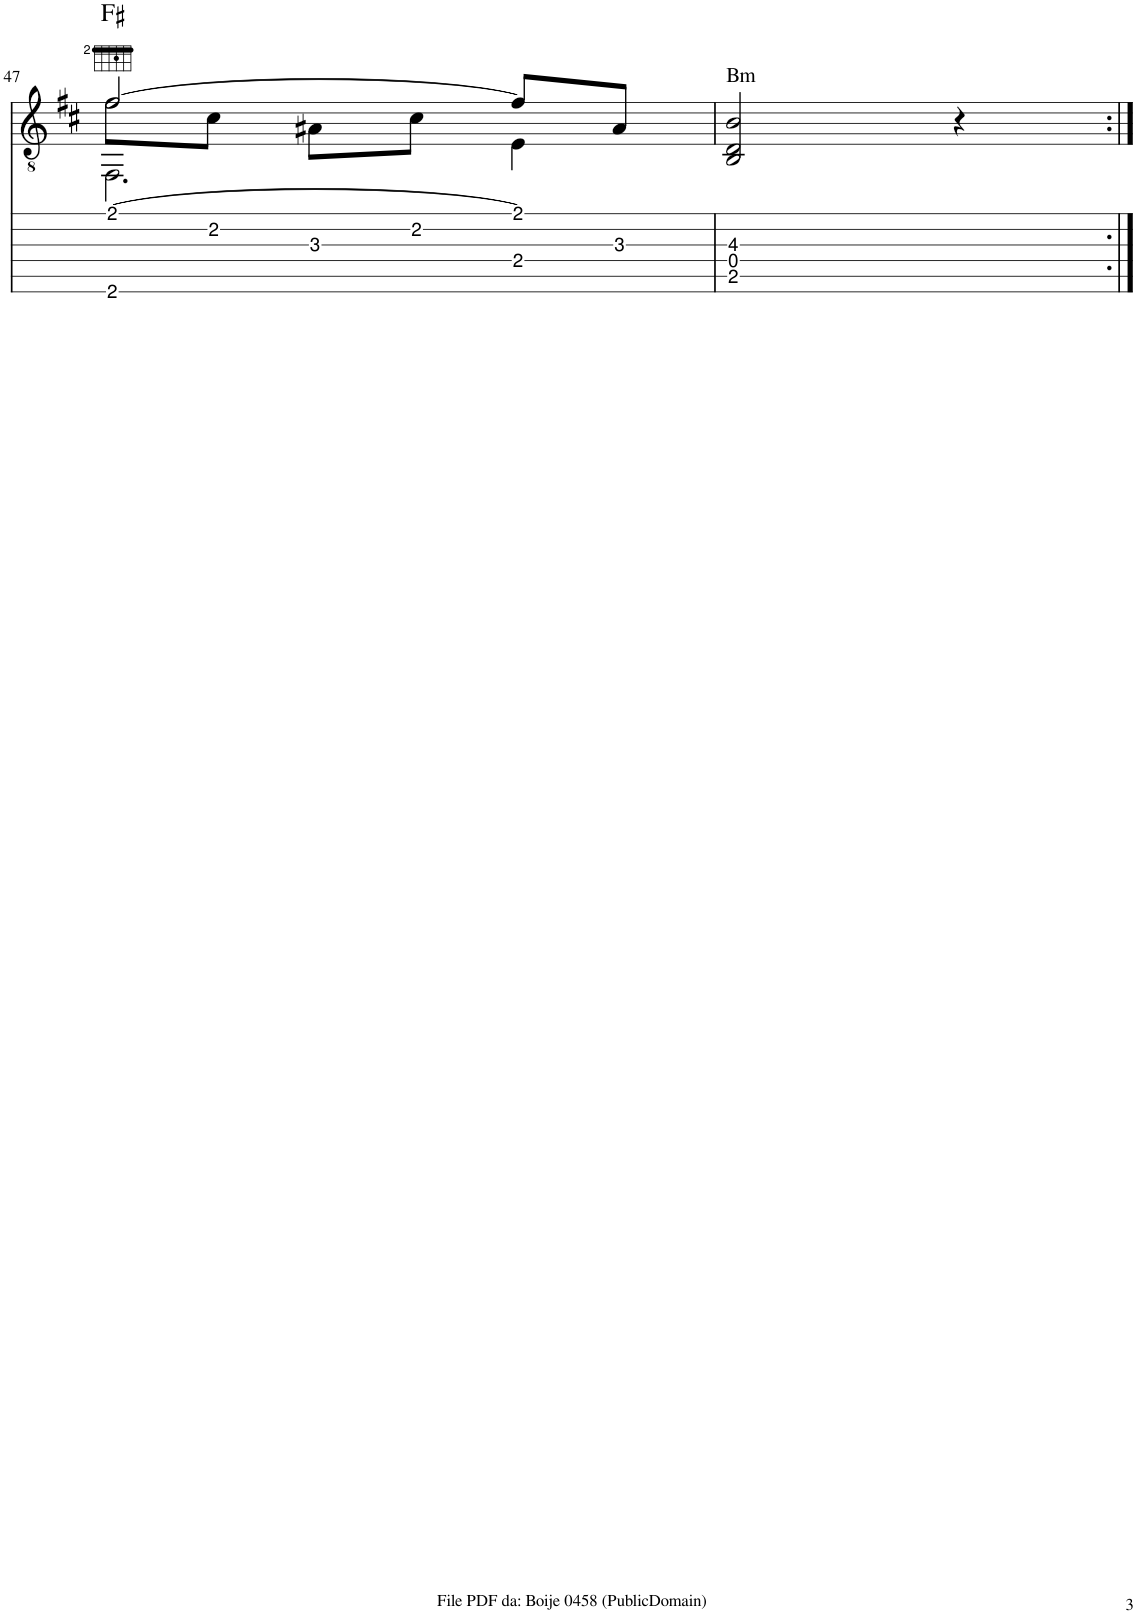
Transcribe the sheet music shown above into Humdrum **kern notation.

**kern	**kern	**harte
*part1	*part1	*part1
*staff2	*staff1	*
*I"Guitar	*	*
*I'Guit.	*	*
!!LO:PB:g=z
*	*clefGv2	*
*k[f#c#]	*k[f#c#]	*
*M3/4	*M3/4	*
=47	=47	=47
*^	*^	*
*	*^	*	*	*
!	!	!	!	!LO:N:head=open	!
*	*	*	*	*^	*
[2f#	8f#L	2.FF#	[2f#/	8f#\L	2.FF#\	F#:maj
.	8c#J	.	.	8c#\J	.	.
.	8A#L	.	.	8A#X\L	.	.
.	8c#J	.	.	8c#\J	.	.
8f#L]	4E	.	8f#/L]	4E\	.	.
8A#J	.	.	8A#/J	.	.	.
*v	*v	*v	*	*	*	*
*	*v	*v	*v	*
=48	=48	=48
!	!LO:TX:a:t=Bm	!
2BB 2D 2B	2BB/ 2D/ 2B/	.
4r	4r	.
=:|!	=:|!	=:|!
*-	*-	*-
